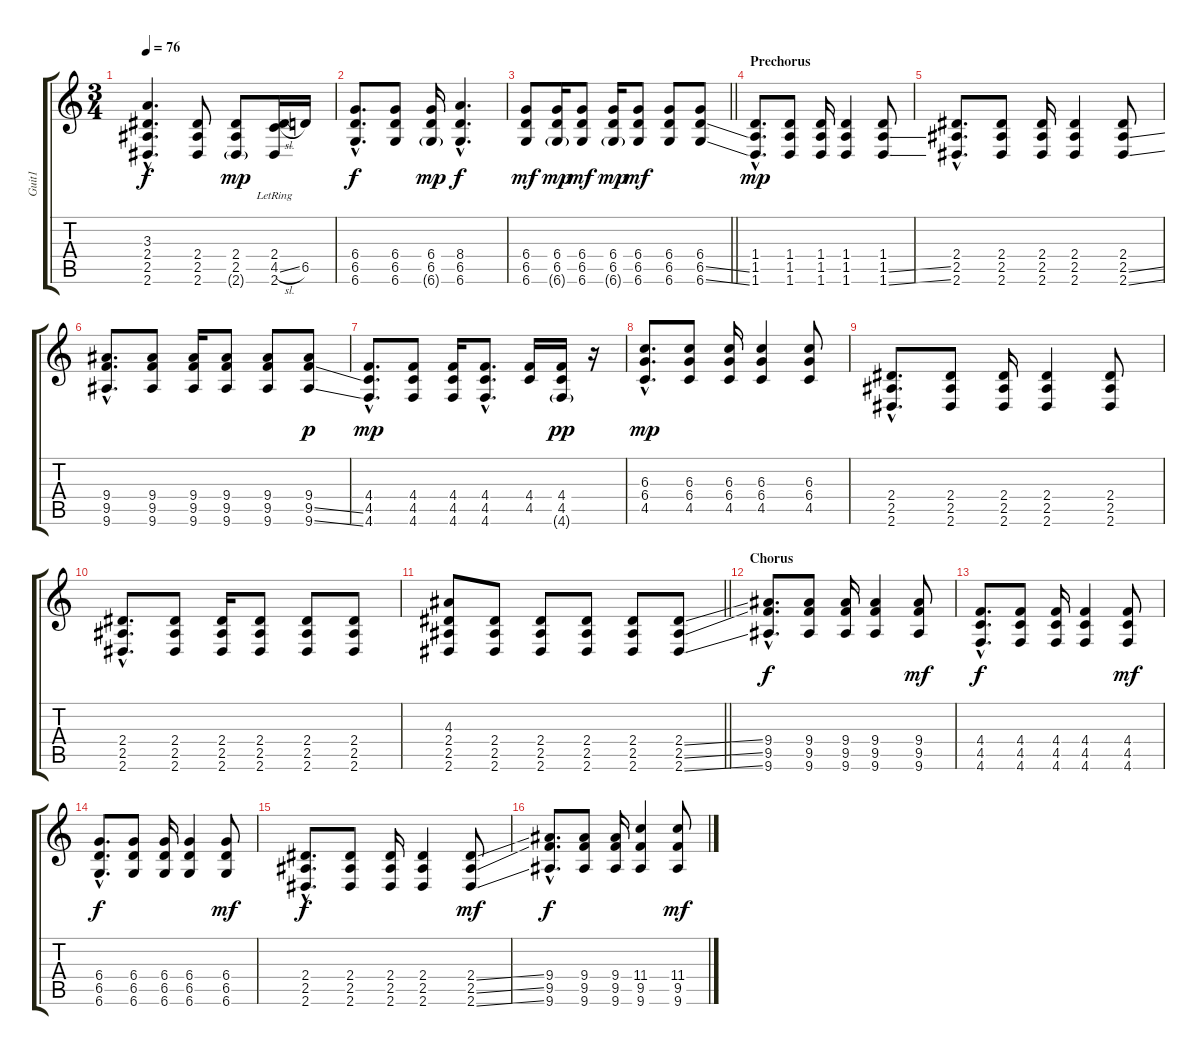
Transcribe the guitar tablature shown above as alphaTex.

\track ("Guit1" "Guit1") {instrument electricguitarjazz}
\staff {score tabs}
\tuning (Eb4 Bb3 Gb3 Db3 Ab2 Db2) {hide}
\ts (3 4)
\tempo 76
\clef g2
\ks c
(3.3{hac t} 2.4{hac t} 2.5{hac t} 2.6{hac t}).4{d dy f} (2.4 2.5 2.6).8 (2.4 2.5 2.6{g}).8{dy mp} (2.4{lr} 4.5{sl lr} 2.6{lr}).16 6.5.16 |
(6.4{hac} 6.5{hac} 6.6{hac}).8{d dy f} (6.4 6.5 6.6).8 (6.4 6.5 6.6{g}).16{dy mp} (8.4{hac} 6.5{hac} 6.6{hac}).4{d dy f} |
\barLineRight lightlight
(6.4 6.5 6.6).8{dy mf} (6.4 6.5 6.6{g}).16{dy mp} (6.4 6.5 6.6).8{dy mf} (6.4 6.5 6.6{g}).16{dy mp} (6.4 6.5 6.6).8{dy mf} (6.4 6.5 6.6).8 (6.4 6.5{ss} 6.6{ss}).8 |
\section ("" "Prechorus")
(1.4{hac} 1.5{hac} 1.6{hac}).8{d dy mp} (1.4 1.5 1.6).8 (1.4 1.5 1.6).16 (1.4 1.5 1.6).4 (1.4 1.5{ss} 1.6{ss}).8 |
(2.4{hac} 2.5{hac} 2.6{hac}).8{d} (2.4 2.5 2.6).8 (2.4 2.5 2.6).16 (2.4 2.5 2.6).4 (2.4 2.5{ss} 2.6{ss}).8 |
(9.4{hac} 9.5{hac} 9.6{hac}).8{d} (9.4 9.5 9.6).8 (9.4 9.5 9.6).16 (9.4 9.5 9.6).8 (9.4 9.5 9.6).8 (9.4 9.5{ss} 9.6{ss}).8{dy p} |
(4.4{hac} 4.5{hac} 4.6{hac}).8{d dy mp} (4.4 4.5 4.6).8 (4.4 4.5 4.6).16 (4.4{hac} 4.5{hac} 4.6{hac}).8{d} (4.4 4.5).16 (4.4 4.5 4.6{g}).16{dy pp} r.16 |
(6.3{hac} 6.4{hac} 4.5{hac}).8{d dy mp} (6.3 6.4 4.5).8 (6.3 6.4 4.5).16 (6.3 6.4 4.5).4 (6.3 6.4 4.5).8 |
(2.4{hac} 2.5{hac} 2.6{hac}).8{d} (2.4 2.5 2.6).8 (2.4 2.5 2.6).16 (2.4 2.5 2.6).4 (2.4 2.5 2.6).8 |
(2.4{hac} 2.5{hac} 2.6{hac}).8{d} (2.4 2.5 2.6).8 (2.4 2.5 2.6).16 (2.4 2.5 2.6).8 (2.4 2.5 2.6).8 (2.4 2.5 2.6).8 |
\barLineRight lightlight
(4.3 2.4 2.5 2.6).8 (2.4 2.5 2.6).8 (2.4 2.5 2.6).8 (2.4 2.5 2.6).8 (2.4 2.5 2.6).8 (2.4{ss} 2.5{ss} 2.6{ss}).8 |
\section ("" "Chorus")
(9.4{hac} 9.5{hac} 9.6{hac}).8{d dy f volume 9 instrument overdrivenguitar} (9.4 9.5 9.6).8 (9.4 9.5 9.6).16 (9.4 9.5 9.6).4 (9.4 9.5 9.6).8{dy mf} |
(4.4{hac} 4.5{hac} 4.6{hac}).8{d dy f} (4.4 4.5 4.6).8 (4.4 4.5 4.6).16 (4.4 4.5 4.6).4 (4.4 4.5 4.6).8{dy mf} |
(6.4{hac} 6.5{hac} 6.6{hac}).8{d dy f} (6.4 6.5 6.6).8 (6.4 6.5 6.6).16 (6.4 6.5 6.6).4 (6.4 6.5 6.6).8{dy mf} |
(2.4{hac} 2.5{hac} 2.6{hac}).8{d dy f} (2.4 2.5 2.6).8 (2.4 2.5 2.6).16 (2.4 2.5 2.6).4 (2.4{ss} 2.5{ss} 2.6{ss}).8{dy mf} |
(9.4{hac} 9.5{hac} 9.6{hac}).8{d dy f} (9.4 9.5 9.6).8 (9.4 9.5 9.6).16 (11.4 9.5 9.6).4 (11.4{ss} 9.5 9.6).8{dy mf}
